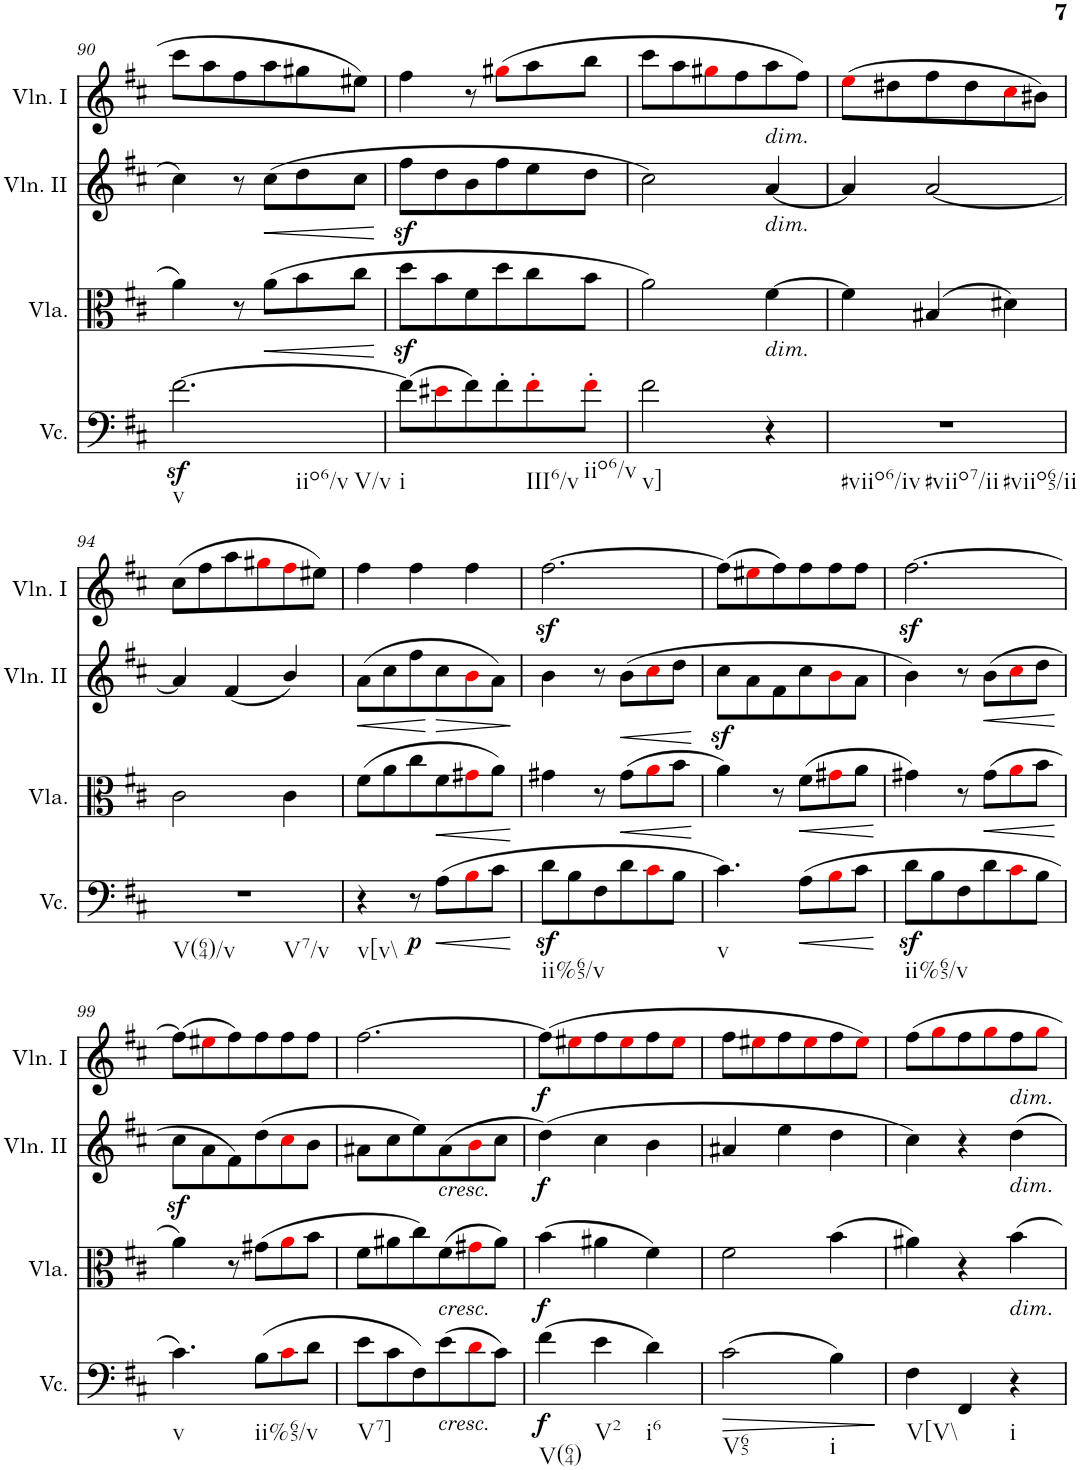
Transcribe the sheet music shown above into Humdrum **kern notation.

**kern	**dynam	**kern	**dynam	**kern	**dynam	**kern	**dynam
*part4	*part4	*part3	*part3	*part2	*part2	*part1	*part1
*staff4	*staff4	*staff3	*staff3	*staff2	*staff2	*staff1	*staff1
*I"Violoncello	*	*I"Viola	*	*I"Violino II	*	*I"Violino I	*
*I'Vc.	*	*I'Vla.	*	*I'Vln. II	*	*I'Vln. I	*
!!LO:PB:g=z
*clefF4	*	*clefC3	*	*clefG2	*	*clefG2	*
*k[f#c#]	*	*k[f#c#]	*	*k[f#c#]	*	*k[f#c#]	*
*M3/4	*	*M3/4	*	*M3/4	*	*M3/4	*
=90	=90	=90	=90	=90	=90	=90	=90
!LO:TX:b:t=v	!	!	!	!	!	!	!
!LO:TX:b:t=iio6/v	!	!	!	!	!	!	!
!LO:TX:b:t=V/v	!	!	!	!	!	!	!
[2.f#z<\	.	4a\	.	4cc#\	.	8ccc#\L	.
.	.	.	.	.	.	8aa\	.
.	.	8r	.	8r	.	8ff#\	.
!	!	!	!LO:HP:b	!	!LO:HP:b	!	!
.	.	(8a\L	<	(8cc#\L	<	8aa\	.
.	.	8b\	.	8dd\	.	8gg#X\	.
.	.	8cc#\J	.	8cc#\J	.	8ee#X\J	.
.	.	.	[	.	[	.	.
=91	=91	=91	=91	=91	=91	=91	=91
!LO:TX:b:t=i	!	!	!	!	!	!	!
(8f#\L]	.	8ddz<\L	.	8ff#z<\L	.	4ff#\	.
8e#Xi\	.	8b\	.	8dd\	.	.	.
8f#\)	.	8f#\	.	8b\	.	8r	.
8f#'\	.	8dd\	.	8ff#\	.	(8gg#Xi\L	.
!LO:TX:b:t=III6/v	!	!	!	!	!	!	!
8f#'i\	.	8cc#\	.	8ee\	.	8aa\	.
!LO:TX:b:t=iio6/v	!	!	!	!	!	!	!
8f#'i\J	.	8b\J	.	8dd\J	.	8bb\J	.
=92	=92	=92	=92	=92	=92	=92	=92
!LO:TX:b:t=v]	!	!	!	!	!	!	!
2f#\	.	2a\)	.	2cc#\)	.	8ccc#\L	.
.	.	.	.	.	.	8aa\	.
.	.	.	.	.	.	8gg#Xi\	.
.	.	.	.	.	.	8ff#\	.
!	!	!	!	!	!	!LO:TX:b:i:t=dim.	!
!	!	!	!	!LO:TX:b:i:t=dim.	!	!	!
!	!	!LO:TX:b:i:t=dim.	!	!	!	!	!
4r	.	[4f#\	.	[4a/	.	8aa\	.
.	.	.	.	.	.	8ff#\J)	.
=93	=93	=93	=93	=93	=93	=93	=93
!LO:TX:b:t=#viio6/iv	!	!	!	!	!	!	!
!LO:TX:b:t=#viio7/ii	!	!	!	!	!	!	!
!LO:TX:b:t=#viio65/ii	!	!	!	!	!	!	!
2.r	.	4f#\]	.	4a/]	.	(8eei\L	.
.	.	.	.	.	.	8dd#X\	.
.	.	(4B#X/	.	[2a/	.	8ff#\	.
.	.	.	.	.	.	8dd#\	.
.	.	4d#X\)	.	.	.	8cc#i\	.
.	.	.	.	.	.	8b#X\J)	.
!!LO:LB:g=z
=94	=94	=94	=94	=94	=94	=94	=94
!LO:TX:b:t=V(64)/v	!	!	!	!	!	!	!
!LO:TX:b:t=V7/v	!	!	!	!	!	!	!
2.r	.	2c#\	.	4a/]	.	(8cc#\L	.
.	.	.	.	.	.	8ff#\	.
.	.	.	.	(4f#/	.	8aa\	.
.	.	.	.	.	.	8gg#Xi\	.
.	.	4c#\	.	4b/)	.	8ff#i\	.
.	.	.	.	.	.	8ee#X\J)	.
=95	=95	=95	=95	=95	=95	=95	=95
!LO:TX:b:t=v[v\\	!	!	!	!	!	!	!
!	!	!	!	!	!LO:HP:b	!	!
4r	.	(8f#\L	.	(8a\L	<	4ff#\	.
.	.	8a\	.	8cc#\	.	.	.
!	!LO:DY:b	!	!	!	!	!	!
8r	p	8cc#\	.	8ff#\	.	4ff#\	.
!	!LO:HP:b	!	!LO:HP:b	!	!LO:HP:n=1:b	!	!
(8A\L	<	8f#\	<	8cc#\	[ >	.	.
8Bi\	.	8g#Xi\	.	8bi\	.	4ff#\	.
8c#\J	.	8a\J)	.	8a\J)	.	.	.
.	[	.	[	.	]	.	.
=96	=96	=96	=96	=96	=96	=96	=96
!LO:TX:b:t=ii%65/v	!	!	!	!	!	!	!
8dz<\L	.	4g#X\	.	4b\	.	[2.ff#z<\	.
8B\	.	.	.	.	.	.	.
8F#\	.	8r	.	8r	.	.	.
!	!	!	!LO:HP:b	!	!LO:HP:b	!	!
8d\	.	(8g#\L	<	(8b\L	<	.	.
8c#i\	.	8ai\	.	8cc#i\	.	.	.
8B\J	.	8b\J	.	8dd\J	.	.	.
.	.	.	[	.	[	.	.
=97	=97	=97	=97	=97	=97	=97	=97
!LO:TX:b:t=v	!	!	!	!	!	!	!
4.c#\)	.	4a\)	.	8cc#z<\L	.	(8ff#\L]	.
.	.	.	.	8a\	.	8ee#Xi\	.
.	.	8r	.	8f#\	.	8ff#\)	.
!	!LO:HP:b	!	!LO:HP:b	!	!	!	!
(8A\L	<	(8f#\L	<	8cc#\	.	8ff#\	.
8Bi\	.	8g#Xi\	.	8bi\	.	8ff#\	.
8c#\J	.	8a\J	.	8a\J	.	8ff#\J	.
.	[	.	[	.	.	.	.
=98	=98	=98	=98	=98	=98	=98	=98
!LO:TX:b:t=ii%65/v	!	!	!	!	!	!	!
8dz<\L	.	4g#X\)	.	4b\)	.	[2.ff#z<\	.
8B\	.	.	.	.	.	.	.
8F#\	.	8r	.	8r	.	.	.
!	!	!	!LO:HP:b	!	!LO:HP:b	!	!
8d\	.	(8g#\L	<	(8b\L	<	.	.
8c#i\	.	8ai\	.	8cc#i\	.	.	.
8B\J	.	8b\J	.	8dd\J	.	.	.
.	.	.	[	.	[	.	.
!!LO:LB:g=z
=99	=99	=99	=99	=99	=99	=99	=99
!LO:TX:b:t=v	!	!	!	!	!	!	!
4.c#\)	.	4a\)	.	8cc#z<\L	.	(8ff#\L]	.
.	.	.	.	8a\	.	8ee#Xi\	.
.	.	8r	.	8f#\)	.	8ff#\)	.
!LO:TX:b:t=ii%65/v	!	!	!	!	!	!	!
(8B\L	.	(8g#X\L	.	(8dd\	.	8ff#\	.
8c#i\	.	8ai\	.	8cc#i\	.	8ff#\	.
8d\J	.	8b\J	.	8b\J	.	8ff#\J	.
=100	=100	=100	=100	=100	=100	=100	=100
!LO:TX:b:t=V7]	!	!	!	!	!	!	!
8e\L	.	8f#\L	.	8a#X\L	.	[2.ff#\	.
8c#\	.	8a#X\	.	8cc#\	.	.	.
8F#\)	.	8cc#\)	.	8ee\)	.	.	.
!	!	!	!	!LO:TX:b:i:t=cresc.	!	!	!
!	!	!LO:TX:b:i:t=cresc.	!	!	!	!	!
!LO:TX:b:i:t=cresc.	!	!	!	!	!	!	!
(8e\	.	(8f#\	.	(8a#\	.	.	.
8di\	.	8g#Xi\	.	8bi\	.	.	.
8c#\J)	.	8a#\J)	.	8cc#\J	.	.	.
=101	=101	=101	=101	=101	=101	=101	=101
!LO:TX:b:t=V(64)	!	!	!	!	!	!	!
!	!LO:DY:b	!	!LO:DY:b	!	!LO:DY:b	!	!LO:DY:b
(4f#\	f	(4b\	f	(4dd\)	f	(8ff#\L]	f
.	.	.	.	.	.	8ee#Xi\	.
!LO:TX:b:t=V2	!	!	!	!	!	!	!
4e\	.	4a#X\	.	4cc#\	.	8ff#\	.
.	.	.	.	.	.	8ee#i\	.
!LO:TX:b:t=i6	!	!	!	!	!	!	!
4d\)	.	4f#\)	.	4b\	.	8ff#\	.
.	.	.	.	.	.	8ee#i\J	.
=102	=102	=102	=102	=102	=102	=102	=102
!LO:TX:b:t=V65	!	!	!	!	!	!	!
!	!LO:HP:b	!	!	!	!	!	!
(2c#\	>	2f#\	.	4a#X/	.	8ff#\L	.
.	.	.	.	.	.	8ee#Xi\	.
.	.	.	.	4ee\	.	8ff#\	.
.	.	.	.	.	.	8ee#i\	.
!LO:TX:b:t=i	!	!	!	!	!	!	!
4B\)	.	(4b\	.	4dd\	.	8ff#\	.
.	.	.	.	.	.	8ee#i\J)	.
.	]	.	.	.	.	.	.
=103	=103	=103	=103	=103	=103	=103	=103
!LO:TX:b:t=V[V\\	!	!	!	!	!	!	!
4F#\	.	4a#X\)	.	4cc#\)	.	8ff#\L	.
.	.	.	.	.	.	8ggi\	.
4FF#/	.	4r	.	4r	.	8ff#\	.
.	.	.	.	.	.	8ggi\	.
!	!	!	!	!	!	!LO:TX:b:i:t=dim.	!
!	!	!	!	!LO:TX:b:i:t=dim.	!	!	!
!	!	!LO:TX:b:i:t=dim.	!	!	!	!	!
!LO:TX:b:t=i	!	!	!	!	!	!	!
4r	.	4b\	.	4dd\	.	8ff#\	.
.	.	.	.	.	.	8ggi\J	.
=	=	=	=	=	=	=	=
*-	*-	*-	*-	*-	*-	*-	*-
